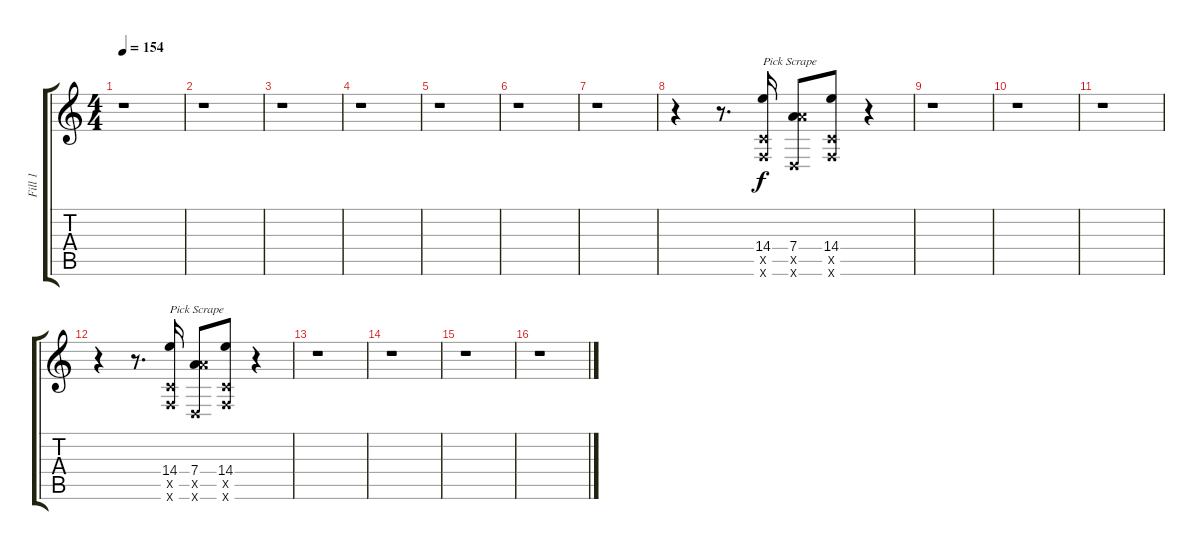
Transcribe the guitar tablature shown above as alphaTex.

\track ("Fill 1" "Fill 1") {instrument distortionguitar}
\staff {score tabs}
\tuning (E4 B3 G3 D3 A2 D2) {hide}
\ts (4 4)
\tempo 154
\clef g2
\ks c
r.1{dy f} |
r.1 |
r.1 |
r.1 |
r.1 |
r.1 |
r.1 |
r.4 r.8{d} (14.4 3.5{x} 3.6{x}).16{txt "Pick Scrape"} (7.4 12.5{x} 0.6{x}).8 (14.4 3.5{x} 3.6{x}).8 r.4 |
r.1 |
r.1 |
r.1 |
r.4 r.8{d} (14.4 3.5{x} 3.6{x}).16{txt "Pick Scrape"} (7.4 12.5{x} 0.6{x}).8 (14.4 3.5{x} 3.6{x}).8 r.4 |
r.1 |
r.1 |
r.1 |
r.1
